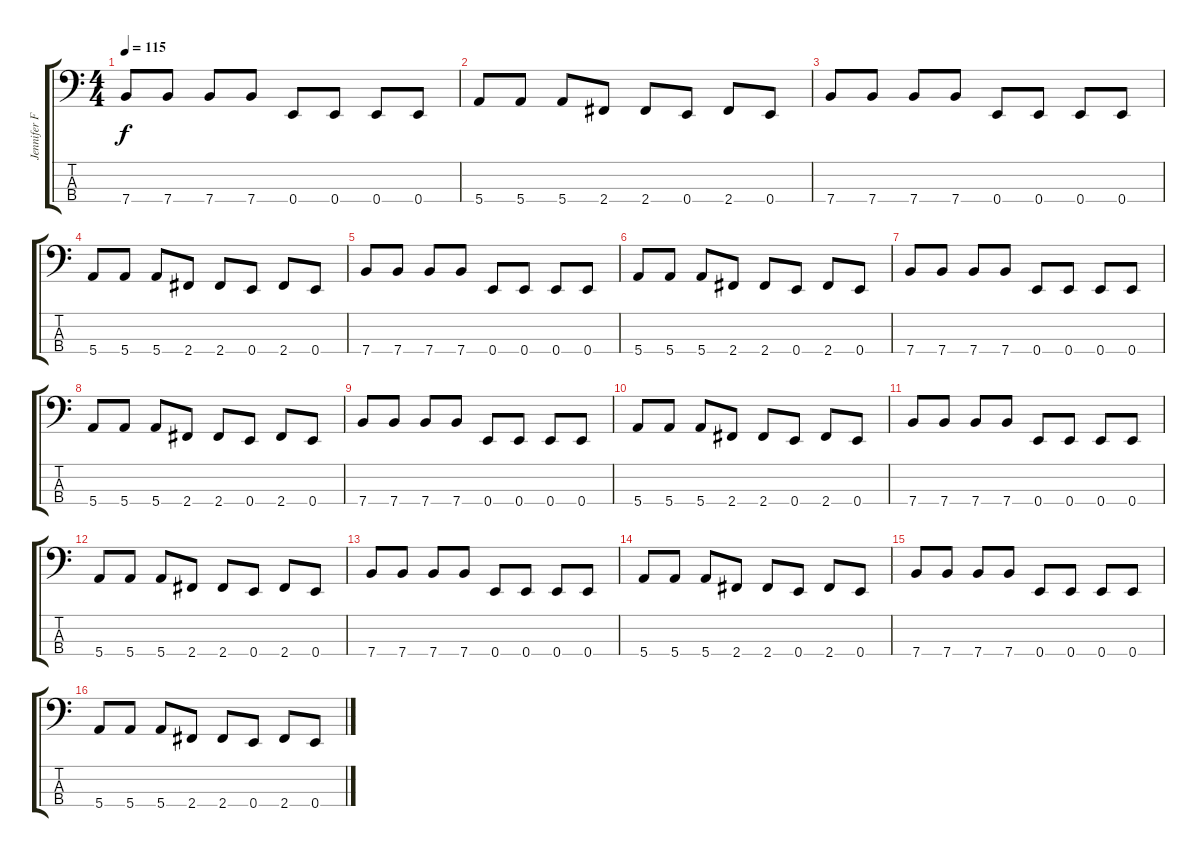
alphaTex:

\track ("Jennifer Finch" "Jennifer F") {instrument electricbasspick}
\staff {score tabs}
\tuning (G2 D2 A1 E1) {hide}
\ts (4 4)
\tempo 115
\clef f4
\ks c
7.4.8{dy f} 7.4.8 7.4.8 7.4.8 0.4.8 0.4.8 0.4.8 0.4.8 |
5.4.8 5.4.8 5.4.8 2.4.8 2.4.8 0.4.8 2.4.8 0.4.8 |
7.4.8 7.4.8 7.4.8 7.4.8 0.4.8 0.4.8 0.4.8 0.4.8 |
5.4.8 5.4.8 5.4.8 2.4.8 2.4.8 0.4.8 2.4.8 0.4.8 |
7.4.8 7.4.8 7.4.8 7.4.8 0.4.8 0.4.8 0.4.8 0.4.8 |
5.4.8 5.4.8 5.4.8 2.4.8 2.4.8 0.4.8 2.4.8 0.4.8 |
7.4.8 7.4.8 7.4.8 7.4.8 0.4.8 0.4.8 0.4.8 0.4.8 |
5.4.8 5.4.8 5.4.8 2.4.8 2.4.8 0.4.8 2.4.8 0.4.8 |
7.4.8 7.4.8 7.4.8 7.4.8 0.4.8 0.4.8 0.4.8 0.4.8 |
5.4.8 5.4.8 5.4.8 2.4.8 2.4.8 0.4.8 2.4.8 0.4.8 |
7.4.8 7.4.8 7.4.8 7.4.8 0.4.8 0.4.8 0.4.8 0.4.8 |
5.4.8 5.4.8 5.4.8 2.4.8 2.4.8 0.4.8 2.4.8 0.4.8 |
7.4.8 7.4.8 7.4.8 7.4.8 0.4.8 0.4.8 0.4.8 0.4.8 |
5.4.8 5.4.8 5.4.8 2.4.8 2.4.8 0.4.8 2.4.8 0.4.8 |
7.4.8 7.4.8 7.4.8 7.4.8 0.4.8 0.4.8 0.4.8 0.4.8 |
5.4.8 5.4.8 5.4.8 2.4.8 2.4.8 0.4.8 2.4.8 0.4.8
